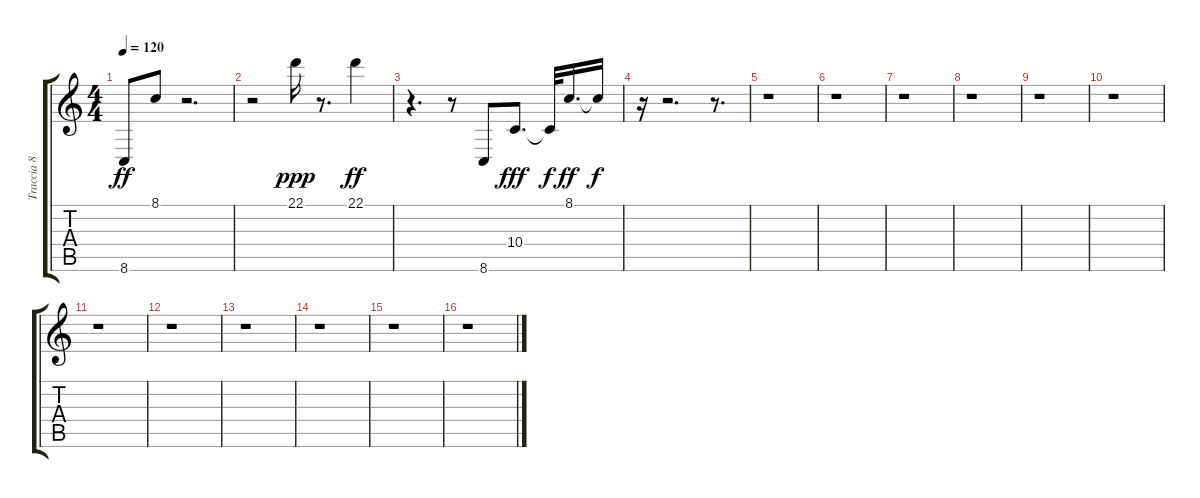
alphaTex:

\track ("Traccia 8" "Traccia 8") {instrument lead1square}
\staff {score tabs}
\tuning (E4 B3 G3 D3 A2 E2) {hide}
\ts (4 4)
\tempo 120
\clef g2
\ks c
8.6.8{dy ff} 8.1.8 r.2{d} |
r.2 22.1.16{dy ppp} r.8{d} 22.1.4{dy ff} |
r.4{d} r.8 8.6.8 10.4.8{d dy fff} 10.4{t}.32{dy f} 8.1.16{d dy ff} 8.1{t}.16{dy f} |
r.16 r.2{d} r.8{d} |
r.1 |
r.1 |
r.1 |
r.1 |
r.1 |
r.1 |
r.1 |
r.1 |
r.1 |
r.1 |
r.1 |
r.1
